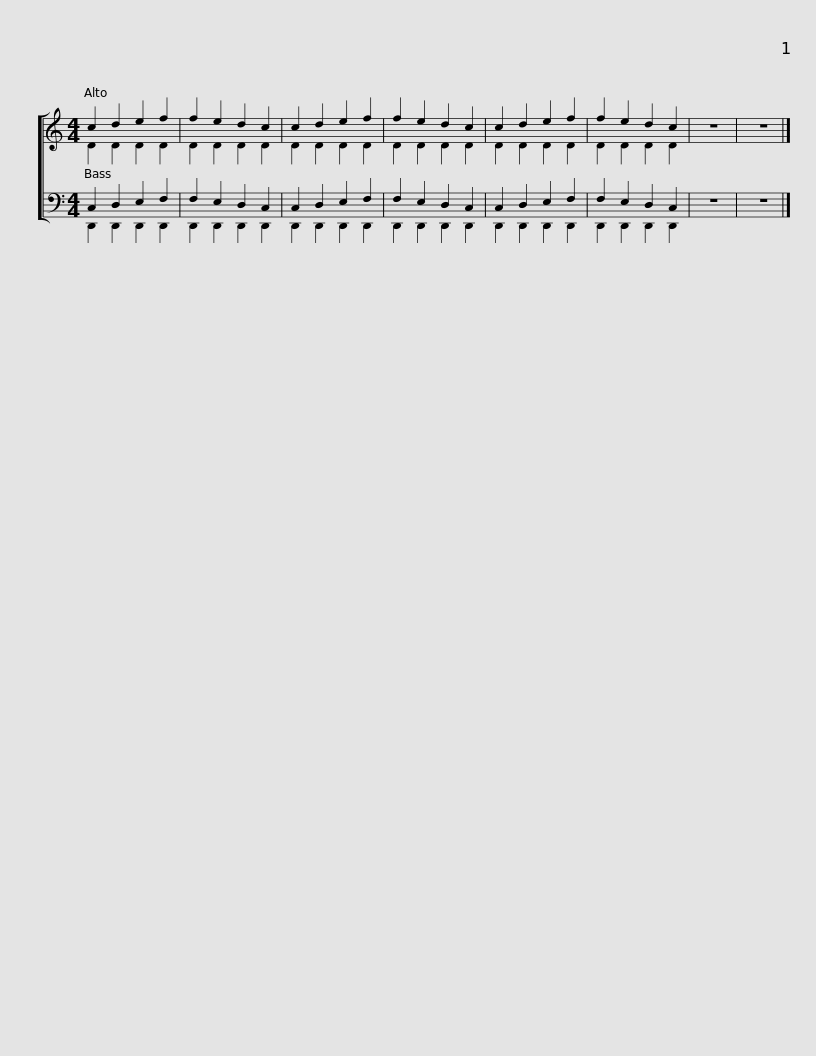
X:1
%%score [ ( 1 2 ) ( 3 4 ) ]
L:1/8
M:4/4
I:linebreak $
K:C
V:1 treble
V:2 treble
V:3 bass
V:4 bass
V:1
 c2 d2 e2 f2 | f2 e2 d2 c2 | c2 d2 e2 f2 | f2 e2 d2 c2 | c2 d2 e2 f2 | %5
 f2 e2 d2 c2 | z8 | z8 |] %8
V:2
 D2 D2 D2 D2 | D2 D2 D2 D2 | D2 D2 D2 D2 | D2 D2 D2 D2 | D2 D2 D2 D2 | %5
 D2 D2 D2 D2 | x8 | x8 |] %8
V:3
 C,2 D,2 E,2 F,2 | F,2 E,2 D,2 C,2 | C,2 D,2 E,2 F,2 | F,2 E,2 D,2 C,2 | C,2 D,2 E,2 F,2 | %5
 F,2 E,2 D,2 C,2 | z8 | z8 |] %8
V:4
 D,,2 D,,2 D,,2 D,,2 | D,,2 D,,2 D,,2 D,,2 | D,,2 D,,2 D,,2 D,,2 | D,,2 D,,2 D,,2 D,,2 | D,,2 D,,2 D,,2 D,,2 | %5
 D,,2 D,,2 D,,2 D,,2 | x8 | x8 |] %8
